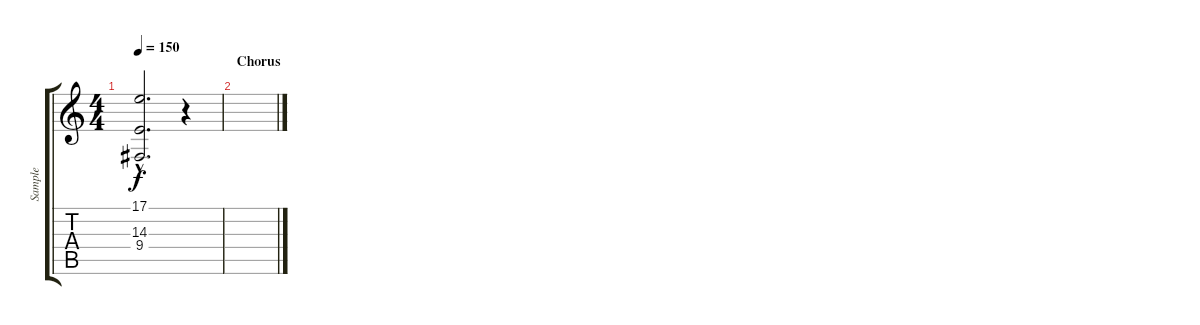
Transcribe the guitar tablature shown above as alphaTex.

\track ("Sample" "Sample") {instrument choiraahs}
\staff {score tabs}
\tuning (B3 Gb3 D3 A2 E2 B1) {hide}
\ts (4 4)
\tempo 150
\clef g2
\ks c
(17.1{hac} 14.3{hac} 9.4{hac}).2{d dy f} r.4 |
\section ("" "Chorus")
